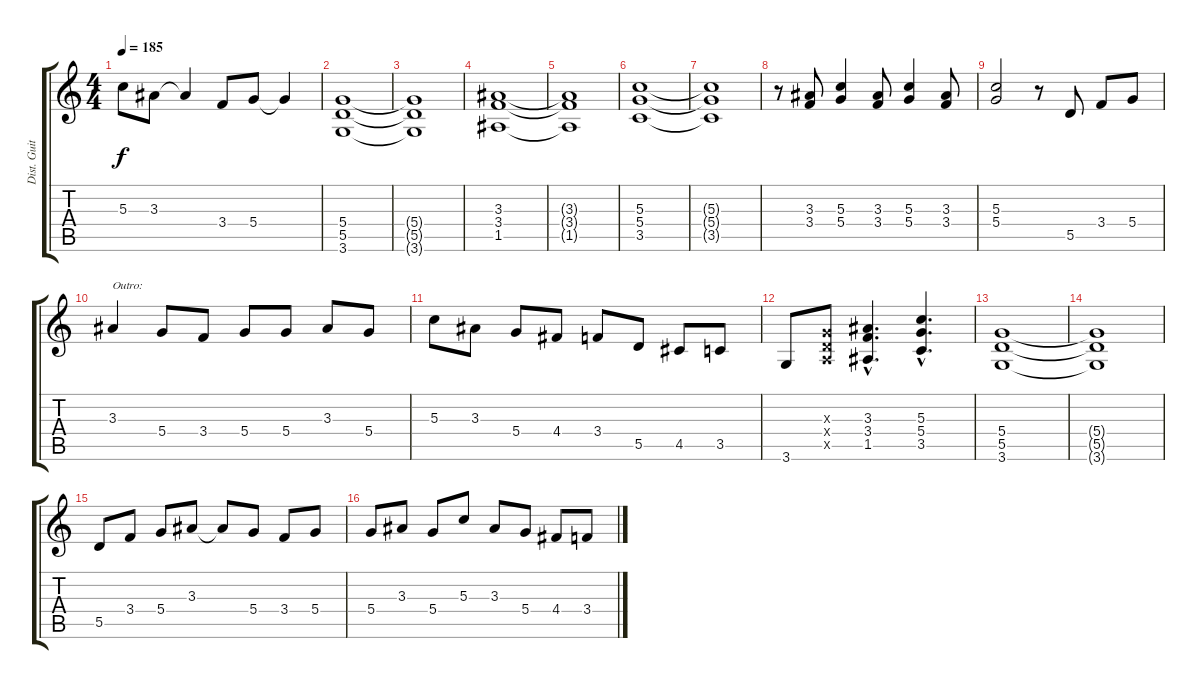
\track ("Dist. Guitar 1" "Dist. Guit") {instrument distortionguitar}
\staff {score tabs}
\tuning (E4 B3 G3 D3 A2 E2) {hide}
\ts (4 4)
\tempo 185
\clef g2
\ks c
5.3.8{dy f} 3.3.8 3.3{t}.4 3.4.8 5.4.8 5.4{t}.4 |
(5.4 5.5 3.6).1 |
(5.4{t} 5.5{t} 3.6{t}).1 |
(3.3 3.4 1.5).1 |
(3.3{t} 3.4{t} 1.5{t}).1 |
(5.3 5.4 3.5).1 |
(5.3{t} 5.4{t} 3.5{t}).1 |
r.8 (3.3 3.4).8 (5.3 5.4).4 (3.3 3.4).8 (5.3 5.4).4 (3.3 3.4).8 |
(5.3 5.4).2 r.8 5.5.8 3.4.8 5.4.8 |
3.3.4{txt "Outro:"} 5.4.8 3.4.8 5.4.8 5.4.8 3.3.8 5.4.8 |
5.3.8 3.3.8 5.4.8 4.4.8 3.4.8 5.5.8 4.5.8 3.5.8 |
3.6.8 (0.3{x} 0.4{x} 0.5{x}).8 (3.3{hac} 3.4{hac} 1.5{hac}).4{d} (5.3{hac} 5.4{hac} 3.5{hac}).4{d} |
(5.4 5.5 3.6).1 |
(5.4{t} 5.5{t} 3.6{t}).1 |
5.5.8 3.4.8 5.4.8 3.3.8 3.3{t}.8 5.4.8 3.4.8 5.4.8 |
5.4.8 3.3.8 5.4.8 5.3.8 3.3.8 5.4.8 4.4.8 3.4.8
